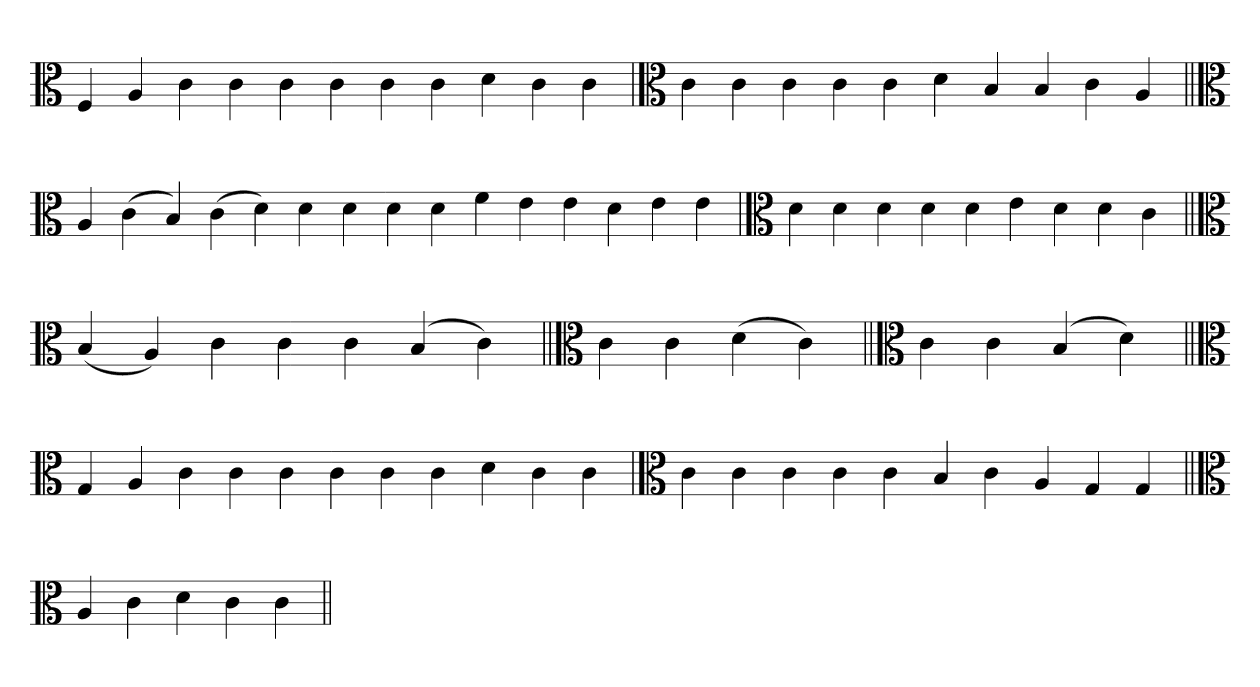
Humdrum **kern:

**kern
*part1
*staff1
*clefC3
=
4F
4A
4c
4c
4c
4c
4c
4c
4d
4c
4c
=
*clefC3
4c
4c
4c
4c
4c
4d
4B
4B
4c
4A
=||
*clefC3
4A
(4c
4B)
(4c
4d)
4d
4d
4d
4d
4f
4e
4e
4d
4e
4e
=
*clefC3
4d
4d
4d
4d
4d
4e
4d
4d
4c
=||
*clefC3
(4B
4A)
4c
4c
4c
(4B
4c)
=||
*clefC3
4c
4c
(4d
4c)
=||
*clefC3
4c
4c
(4B
4d)
=||
*clefC3
4G
4A
4c
4c
4c
4c
4c
4c
4d
4c
4c
=
*clefC3
4c
4c
4c
4c
4c
4B
4c
4A
4G
4G
=||
*clefC3
4A
4c
4d
4c
4c
=||
*-
